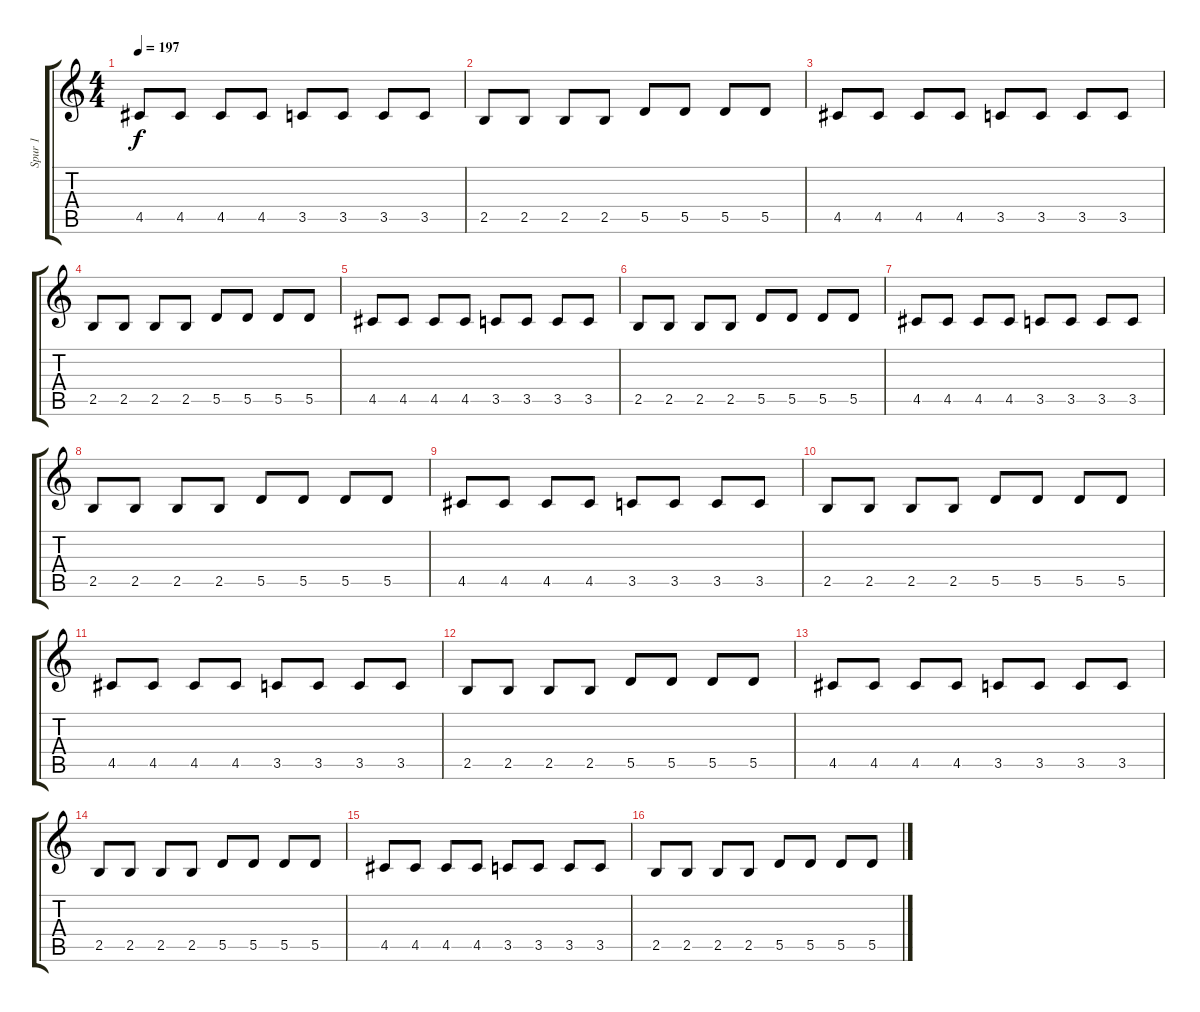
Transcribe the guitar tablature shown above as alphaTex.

\track ("Spur 1" "Spur 1") {instrument distortionguitar}
\staff {score tabs}
\tuning (E4 B3 G3 D3 A2 E2) {hide}
\ts (4 4)
\tempo 197
\clef g2
\ks c
4.5.8{dy f} 4.5.8 4.5.8 4.5.8 3.5.8 3.5.8 3.5.8 3.5.8 |
2.5.8 2.5.8 2.5.8 2.5.8 5.5.8 5.5.8 5.5.8 5.5.8 |
4.5.8 4.5.8 4.5.8 4.5.8 3.5.8 3.5.8 3.5.8 3.5.8 |
2.5.8 2.5.8 2.5.8 2.5.8 5.5.8 5.5.8 5.5.8 5.5.8 |
4.5.8 4.5.8 4.5.8 4.5.8 3.5.8 3.5.8 3.5.8 3.5.8 |
2.5.8 2.5.8 2.5.8 2.5.8 5.5.8 5.5.8 5.5.8 5.5.8 |
4.5.8 4.5.8 4.5.8 4.5.8 3.5.8 3.5.8 3.5.8 3.5.8 |
2.5.8 2.5.8 2.5.8 2.5.8 5.5.8 5.5.8 5.5.8 5.5.8 |
4.5.8 4.5.8 4.5.8 4.5.8 3.5.8 3.5.8 3.5.8 3.5.8 |
2.5.8 2.5.8 2.5.8 2.5.8 5.5.8 5.5.8 5.5.8 5.5.8 |
4.5.8 4.5.8 4.5.8 4.5.8 3.5.8 3.5.8 3.5.8 3.5.8 |
2.5.8 2.5.8 2.5.8 2.5.8 5.5.8 5.5.8 5.5.8 5.5.8 |
4.5.8 4.5.8 4.5.8 4.5.8 3.5.8 3.5.8 3.5.8 3.5.8 |
2.5.8 2.5.8 2.5.8 2.5.8 5.5.8 5.5.8 5.5.8 5.5.8 |
4.5.8 4.5.8 4.5.8 4.5.8 3.5.8 3.5.8 3.5.8 3.5.8 |
2.5.8 2.5.8 2.5.8 2.5.8 5.5.8 5.5.8 5.5.8 5.5.8
